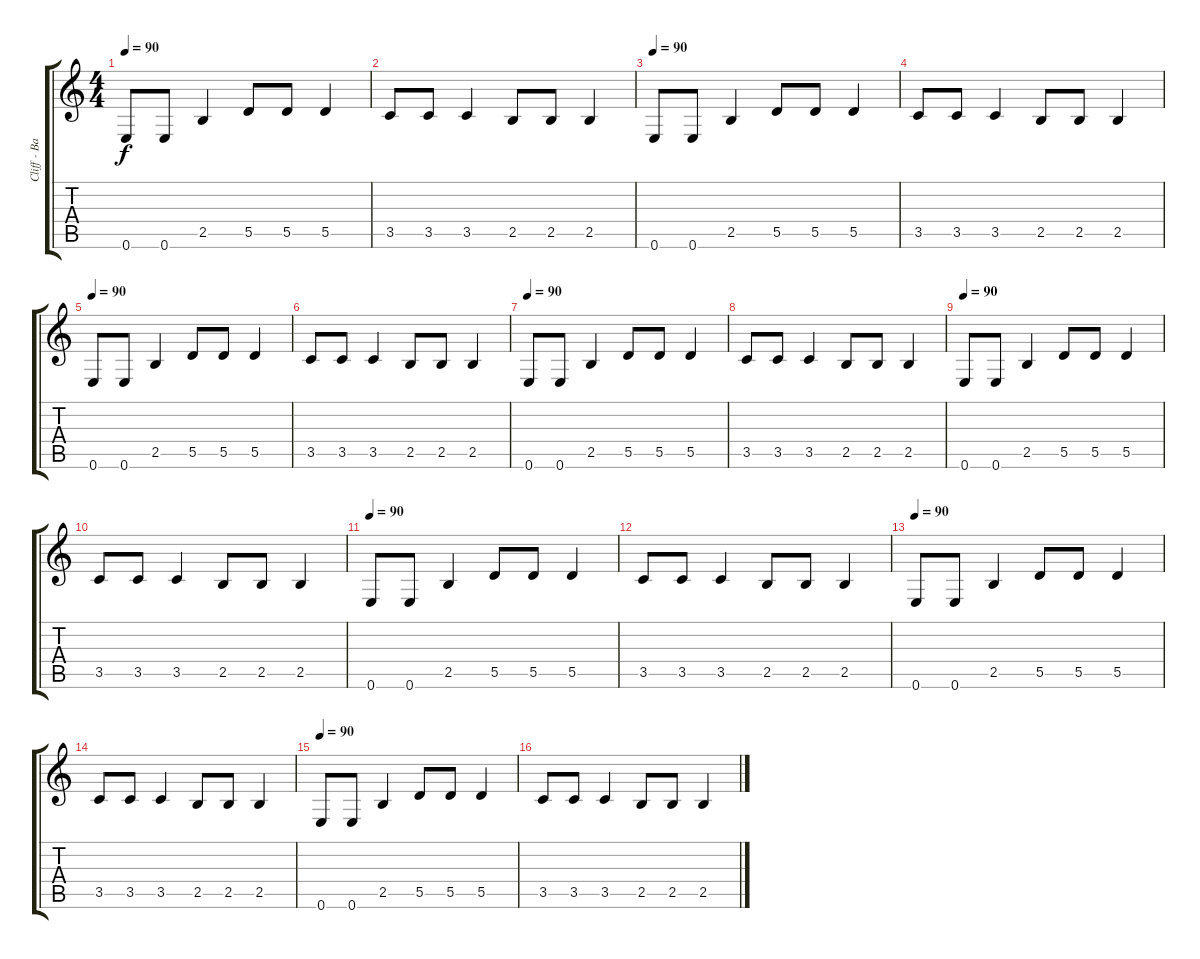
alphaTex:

\track ("Cliff - Bass" "Cliff - Ba") {instrument electricbasspick}
\staff {score tabs}
\tuning (E4 B3 G3 D3 A2 E2) {hide}
\ts (4 4)
\tempo 90
\clef g2
\ks c
0.6.8{dy f} 0.6.8 2.5.4 5.5.8 5.5.8 5.5.4 |
3.5.8 3.5.8 3.5.4 2.5.8 2.5.8 2.5.4 |
\tempo 90
0.6.8 0.6.8 2.5.4 5.5.8 5.5.8 5.5.4 |
3.5.8 3.5.8 3.5.4 2.5.8 2.5.8 2.5.4 |
\tempo 90
0.6.8 0.6.8 2.5.4 5.5.8 5.5.8 5.5.4 |
3.5.8 3.5.8 3.5.4 2.5.8 2.5.8 2.5.4 |
\tempo 90
0.6.8 0.6.8 2.5.4 5.5.8 5.5.8 5.5.4 |
3.5.8 3.5.8 3.5.4 2.5.8 2.5.8 2.5.4 |
\tempo 90
0.6.8 0.6.8 2.5.4 5.5.8 5.5.8 5.5.4 |
3.5.8 3.5.8 3.5.4 2.5.8 2.5.8 2.5.4 |
\tempo 90
0.6.8 0.6.8 2.5.4 5.5.8 5.5.8 5.5.4 |
3.5.8 3.5.8 3.5.4 2.5.8 2.5.8 2.5.4 |
\tempo 90
0.6.8 0.6.8 2.5.4 5.5.8 5.5.8 5.5.4 |
3.5.8 3.5.8 3.5.4 2.5.8 2.5.8 2.5.4 |
\tempo 90
0.6.8 0.6.8 2.5.4 5.5.8 5.5.8 5.5.4 |
3.5.8 3.5.8 3.5.4 2.5.8 2.5.8 2.5.4
